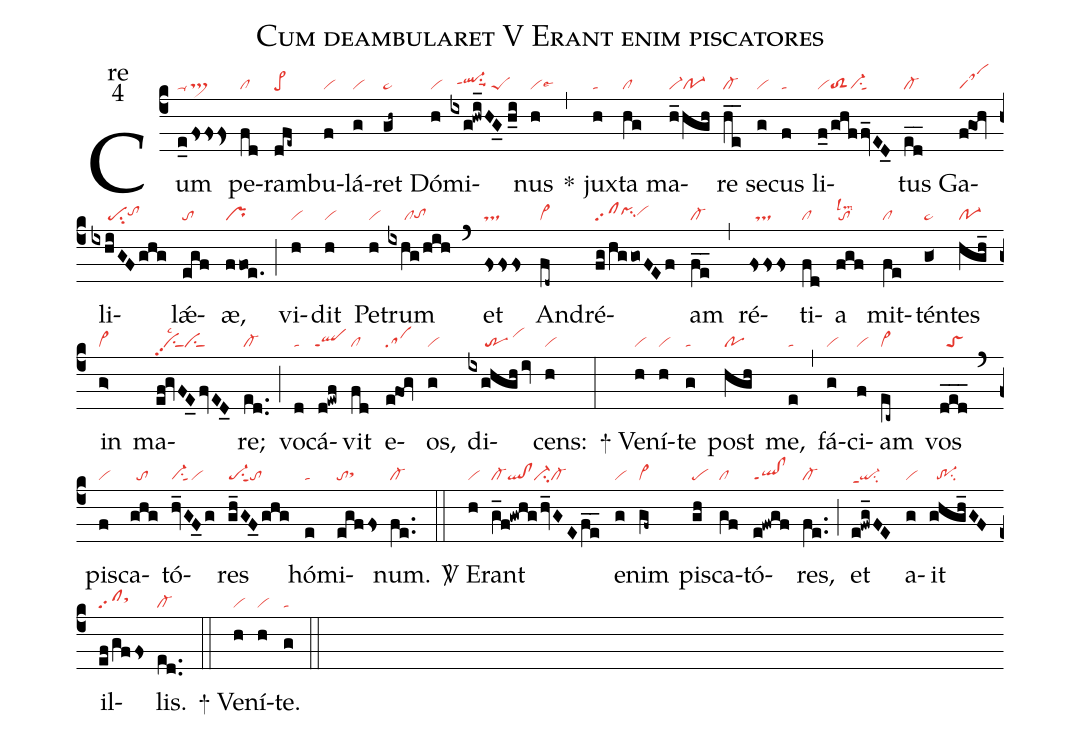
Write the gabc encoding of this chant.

name:Cum deambularet V Erant enim piscatores;
office-part:re;
mode:4;
nabc-lines:1;
%%
(c4) Cum(e_0/fsfsfs>|ta-/ts>) pe(fd|cl)ram(dfe~|pe>)bu(f|vi)lá(g|vi)ret(gh~|pe~) Dó(h|vi)mi(ixg!hwi_HG_02//h_2i|//ql-hhppt1su1suu1/peS)nus(h|vilse6) <sp>*</sp>(,) jux(h|ta)ta(hg|cl) ma(h_/hgh|vi-po-1)re(he__|cl-) se(g|vi)cus(f|ta) li(f_0/ghf/fv_ED_0|vitoS2vi-su1sut1)tus(ed__|cl-) Ga(f@goh|saM)li(ixhiGFghg|/////pesu2tohh)lǽ(egf|to)æ,(ffoe.|pr) (;) vi(h|vi)dit(h|vi) Pe(h|vi)trum(ixhg/hih|/////cltohg) (`) et(fsfsfs|ts) An(fd~|vi>)dré(fg/hggoFEf|clpp2pihhsu1vihh)am(fe__|cl-) (,) ré(fsfsfs|//ts)ti(fd|cl)a(fgf|tolslm2) mit(fe|cl)tén(g<|pe~)tes(hgh_|po-1) in(g>|vi>) ma(ef!gvFE_0fvED_0|visu1sut1pp2lsc2visu1sut1)re;(ed..|cl-) (;) vo(d|ta)cá(d!ewf|`qlppt1)vit(fd|cl) e(e@fog|sa)os,(g|vi) di(ixghgh/iv|/////tr/vihj)cens:(h|vi) (:)

<sp>+</sp> Ve(h|vi)ní(h|vi)te(g|ta) post(hgh|po) me,(e|ta) (,) fá(g|vi)ci(f|vi)am(ec~|vi>) vos(ded___|//toS) (`) pis(f|vi)ca(ghg|//to)tó(hv_GF_0g|vi-su1sut1vi)res(gh_GF_0ghg|pe-su1sut1to) hó(e|ta)mi(egffs|tosthh)num.(fe..|cl-) (::)

<sp>V/</sp> E(h|vi)rant(g_f!gwhg/hv_GEfe__|cl-ql!clci-cl-) e(g|vi)nim(gf~|vi>) pis(gh|pe)ca(gf|cl)tó(e!fwgf|ql!clppt1)res,(fe..|cl-) (;) et(e!fwg_FE|qi-ppt1su2) a(g|vi)it(ghgh_GF|//tr-1su2) il(ef/gffs|clpp2sthi)lis.(ed..|cl-) (::)

<sp>+</sp> Ve(h|vi)ní(h|vi)te.(g|ta) (::)
